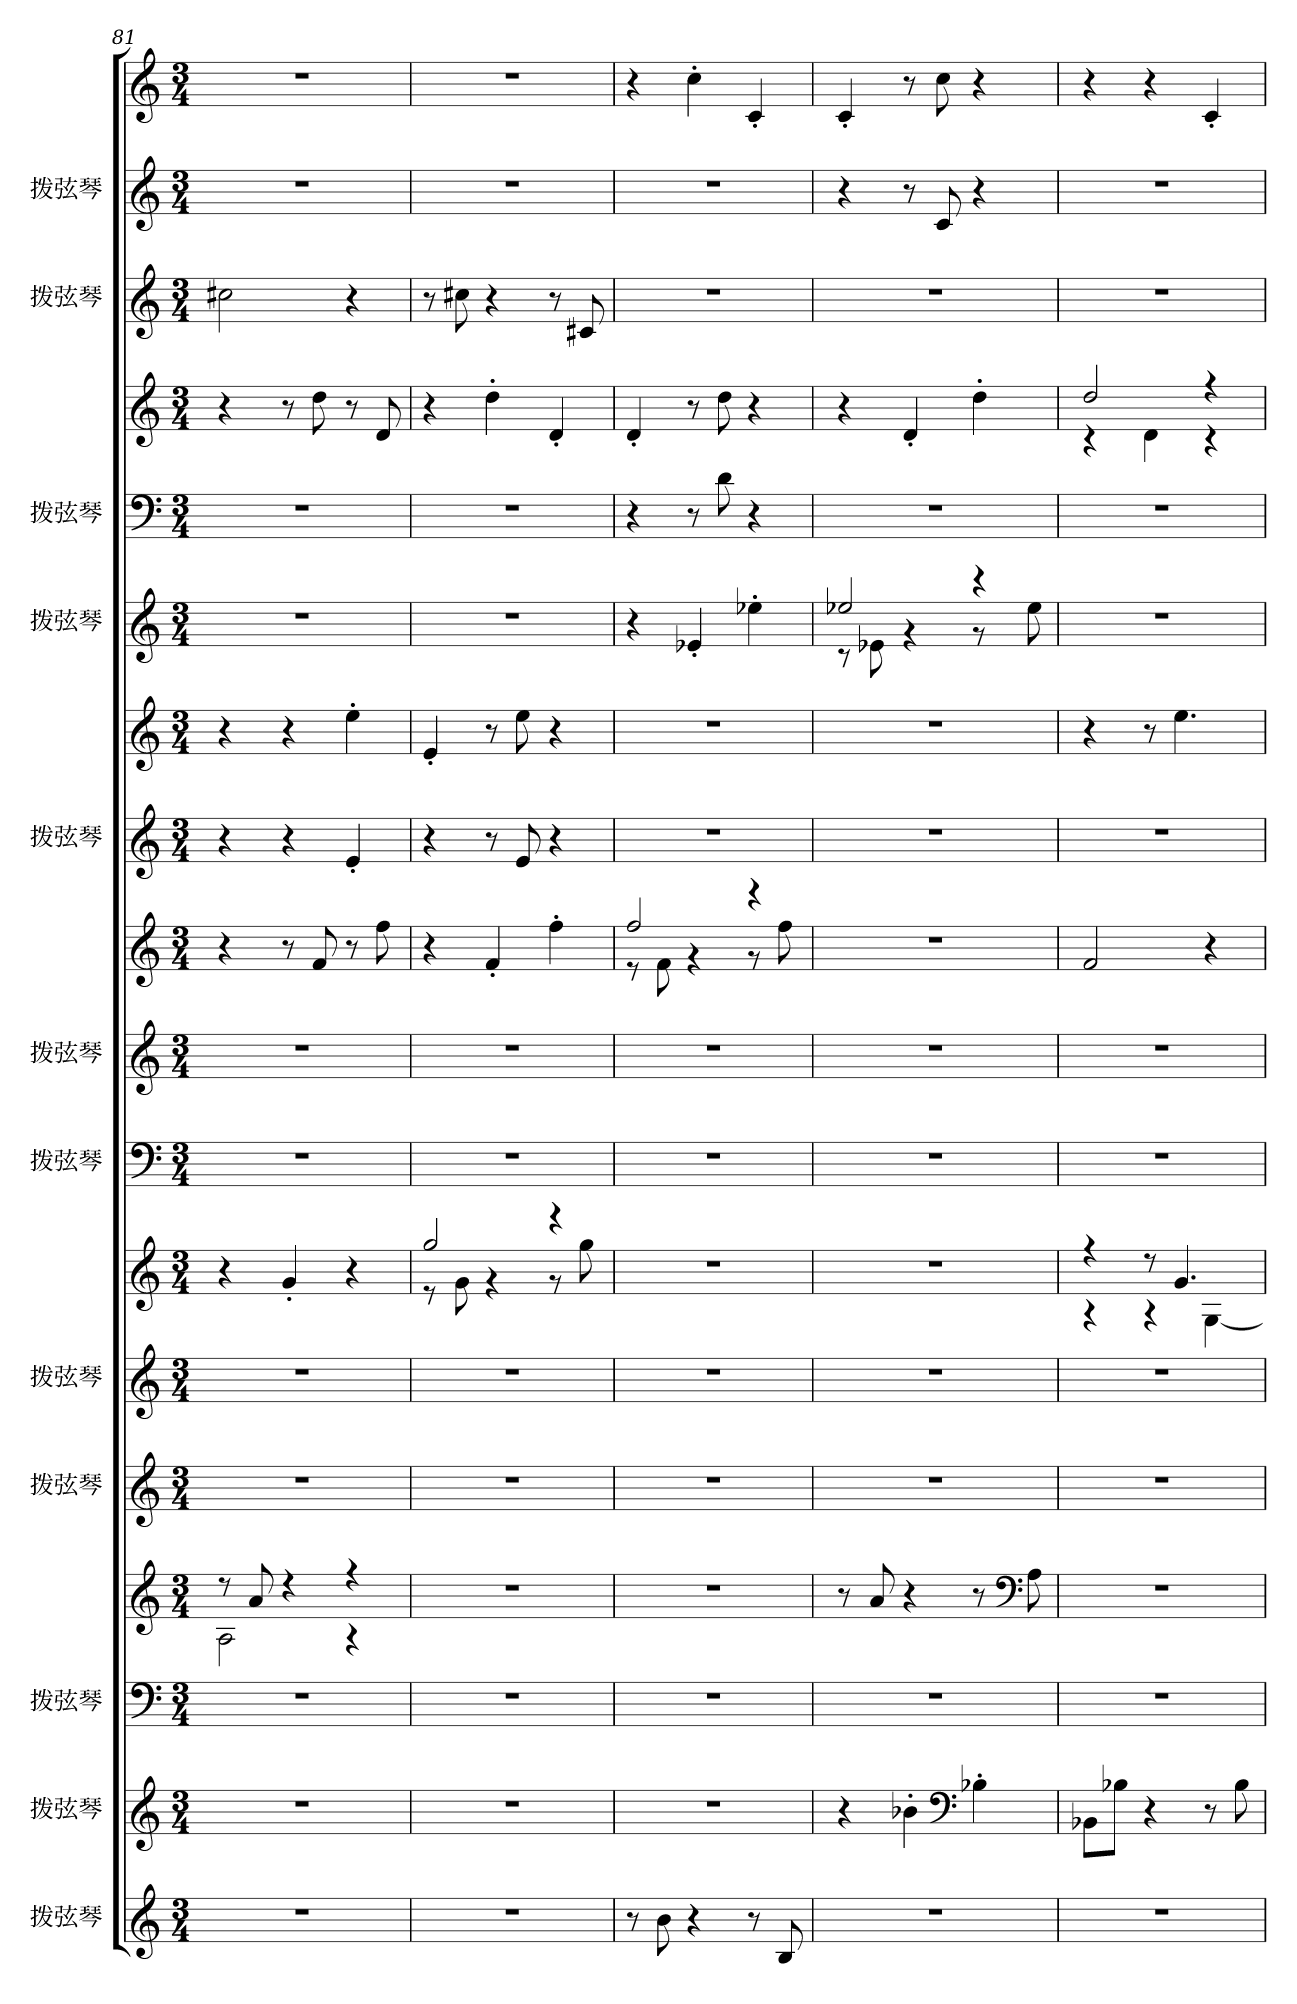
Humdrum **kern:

**kern	**kern	**kern	**kern	**kern	**kern	**kern	**kern	**kern	**kern	**kern	**kern	**kern	**kern	**kern	**kern	**kern	**kern
*part12	*part11	*part10	*part10	*part9	*part8	*part8	*part7	*part6	*part6	*part5	*part5	*part4	*part3	*part3	*part2	*part1	*part1
*staff18	*staff17	*staff16	*staff15	*staff14	*staff13	*staff12	*staff11	*staff10	*staff9	*staff8	*staff7	*staff6	*staff5	*staff4	*staff3	*staff2	*staff1
*I"拨弦琴	*I"拨弦琴	*I"拨弦琴	*	*I"拨弦琴	*I"拨弦琴	*	*I"拨弦琴	*I"拨弦琴	*	*I"拨弦琴	*	*I"拨弦琴	*I"拨弦琴	*	*I"拨弦琴	*I"拨弦琴	*
*clefG2	*clefG2	*clefF4	*clefG2	*clefG2	*clefG2	*clefG2	*clefF4	*clefG2	*clefG2	*clefG2	*clefG2	*clefG2	*clefF4	*clefG2	*clefG2	*clefG2	*clefG2
*k[]	*k[]	*k[]	*k[]	*k[]	*k[]	*k[]	*k[]	*k[]	*k[]	*k[]	*k[]	*k[]	*k[]	*k[]	*k[]	*k[]	*k[]
*M3/4	*M3/4	*M3/4	*M3/4	*M3/4	*M3/4	*M3/4	*M3/4	*M3/4	*M3/4	*M3/4	*M3/4	*M3/4	*M3/4	*M3/4	*M3/4	*M3/4	*M3/4
=81	=81	=81	=81	=81	=81	=81	=81	=81	=81	=81	=81	=81	=81	=81	=81	=81	=81
*	*	*	*^	*	*	*	*	*	*	*	*	*	*	*	*	*	*
2.r	2.r	2.r	8r	2A\	2.r	2.r	4r	2.r	2.r	4r	4r	4r	2.r	2.r	4r	2cc#X\	2.r	2.r
.	.	.	8a/	.	.	.	.	.	.	.	.	.	.	.	.	.	.	.
.	.	.	4r	.	.	.	4g'/	.	.	8r	4r	4r	.	.	8r	.	.	.
.	.	.	.	.	.	.	.	.	.	8f/	.	.	.	.	8dd\	.	.	.
.	.	.	4r	4r	.	.	4r	.	.	8r	4e'/	4ee'\	.	.	8r	4r	.	.
.	.	.	.	.	.	.	.	.	.	8ff\	.	.	.	.	8d/	.	.	.
*	*	*	*v	*v	*	*	*	*	*	*	*	*	*	*	*	*	*	*
=82	=82	=82	=82	=82	=82	=82	=82	=82	=82	=82	=82	=82	=82	=82	=82	=82	=82
*	*	*	*	*	*	*^	*	*	*	*	*	*	*	*	*	*	*
2.r	2.r	2.r	2.r	2.r	2.r	2gg/	8r	2.r	2.r	4r	4r	4e'/	2.r	2.r	4r	8r	2.r	2.r
.	.	.	.	.	.	.	8g\	.	.	.	.	.	.	.	.	8cc#X\	.	.
.	.	.	.	.	.	.	4r	.	.	4f'/	8r	8r	.	.	4dd'\	4r	.	.
.	.	.	.	.	.	.	.	.	.	.	8e/	8ee\	.	.	.	.	.	.
.	.	.	.	.	.	4r	8r	.	.	4ff'\	4r	4r	.	.	4d'/	8r	.	.
.	.	.	.	.	.	.	8gg\	.	.	.	.	.	.	.	.	8c#X/	.	.
*	*	*	*	*	*	*v	*v	*	*	*	*	*	*	*	*	*	*	*
=83	=83	=83	=83	=83	=83	=83	=83	=83	=83	=83	=83	=83	=83	=83	=83	=83	=83
*	*	*	*	*	*	*	*	*	*^	*	*	*	*	*	*	*	*
8r	2.r	2.r	2.r	2.r	2.r	2.r	2.r	2.r	2ff/	8r	2.r	2.r	4r	4r	4d'/	2.r	2.r	4r
8b\	.	.	.	.	.	.	.	.	.	8f\	.	.	.	.	.	.	.	.
4r	.	.	.	.	.	.	.	.	.	4r	.	.	4e-X'/	8r	8r	.	.	4cc'\
.	.	.	.	.	.	.	.	.	.	.	.	.	.	8d\	8dd\	.	.	.
8r	.	.	.	.	.	.	.	.	4r	8r	.	.	4ee-X'\	4r	4r	.	.	4c'/
8B/	.	.	.	.	.	.	.	.	.	8ff\	.	.	.	.	.	.	.	.
*	*	*	*	*	*	*	*	*	*v	*v	*	*	*	*	*	*	*	*
!!LO:PB:g=z
=84	=84	=84	=84	=84	=84	=84	=84	=84	=84	=84	=84	=84	=84	=84	=84	=84	=84
*	*	*	*	*	*	*	*	*	*	*	*	*^	*	*	*	*	*
2.r	4r	2.r	8r	2.r	2.r	2.r	2.r	2.r	2.r	2.r	2.r	2ee-X/	8r	2.r	4r	2.r	4r	4c'/
.	.	.	8a/	.	.	.	.	.	.	.	.	.	8e-X\	.	.	.	.	.
.	4b-X'\	.	4r	.	.	.	.	.	.	.	.	.	4r	.	4d'/	.	8r	8r
.	.	.	.	.	.	.	.	.	.	.	.	.	.	.	.	.	8c/	8cc\
*	*clefF4	*	*	*	*	*	*	*	*	*	*	*	*	*	*	*	*	*
.	4B-X'\	.	8r	.	.	.	.	.	.	.	.	4r	8r	.	4dd'\	.	4r	4r
*	*	*	*clefF4	*	*	*	*	*	*	*	*	*	*	*	*	*	*	*
.	.	.	8A\	.	.	.	.	.	.	.	.	.	8ee-\	.	.	.	.	.
*	*	*	*	*	*	*	*	*	*	*	*	*v	*v	*	*	*	*	*
=85	=85	=85	=85	=85	=85	=85	=85	=85	=85	=85	=85	=85	=85	=85	=85	=85	=85
*	*	*	*	*	*	*^	*	*	*	*	*	*	*	*^	*	*	*
2.r	8BB-X\L	2.r	2.r	2.r	2.r	4r	4r	2.r	2.r	2f/	2.r	4r	2.r	2.r	2dd/	4r	2.r	2.r	4r
.	8B-X\J	.	.	.	.	.	.	.	.	.	.	.	.	.	.	.	.	.	.
.	4r	.	.	.	.	8r	4r	.	.	.	.	8r	.	.	.	4d\	.	.	4r
.	.	.	.	.	.	4.g/	.	.	.	.	.	4.ee\	.	.	.	.	.	.	.
.	8r	.	.	.	.	.	[4G\	.	.	4r	.	.	.	.	4r	4r	.	.	4c'/
.	8B-\	.	.	.	.	.	.	.	.	.	.	.	.	.	.	.	.	.	.
*	*	*	*	*	*	*v	*v	*	*	*	*	*	*	*	*v	*v	*	*	*
=	=	=	=	=	=	=	=	=	=	=	=	=	=	=	=	=	=
*-	*-	*-	*-	*-	*-	*-	*-	*-	*-	*-	*-	*-	*-	*-	*-	*-	*-
